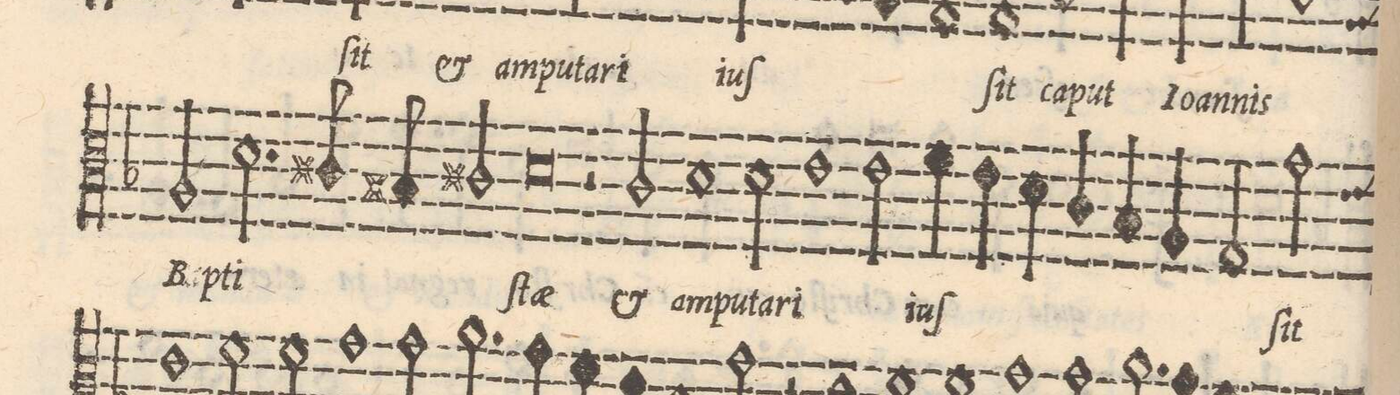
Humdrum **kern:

**kern	**text
*I"TENOR	*
*clefC3	*
*k[b-]	*
*met(C|)	*
*M2/1	*
2A/	Bap-
2.d\	-ti-
8c#X/	.
8Bn/	.
2c#X/	.
=31-	=31-
0d	-ſtae
=32-	=32-
2r	.
2cny/	et
1d	am-
=33-	=33-
2d\	-pu-
1e	-ta-
2e\	-ri
=34-	=34-
4f\	iuſ-
4e\	.
4d\	.
4c/	.
4B-y/	.
4A/	.
2G/	.
=35-	=35-
2g\	-ſit
*custos:e	*
*-	*-
